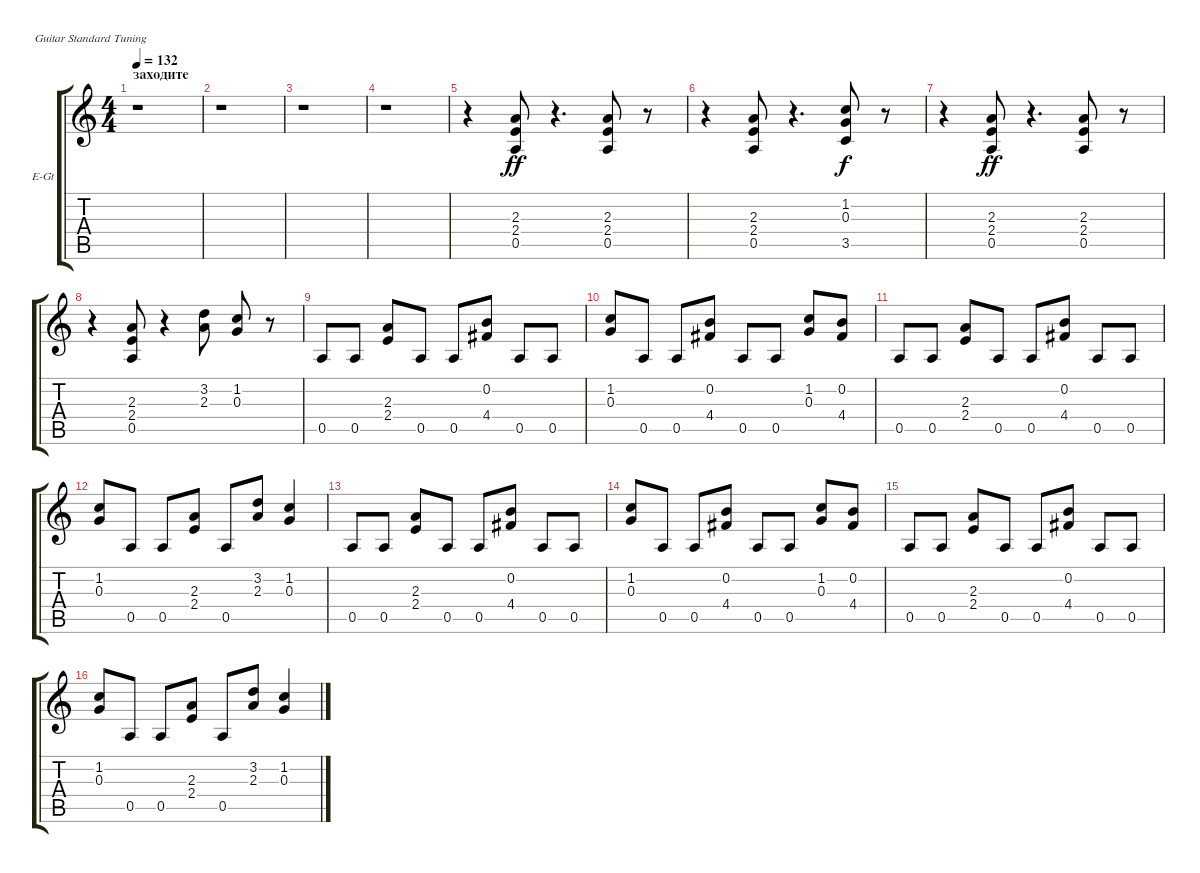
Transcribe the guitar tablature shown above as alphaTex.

\bracketExtendMode groupsimilarinstruments
\firstSystemTrackNameOrientation horizontal
\otherSystemsTrackNameOrientation horizontal
\track ("Владимир Холстинин" "E-Gt") {instrument overdrivenguitar}
\staff {score tabs}
\tuning (E4 B3 G3 D3 A2 E2)
\ts (4 4)
\section ("" "заходите")
\tempo 132
\clef g2
\scale
0.487395
\ks c
r.1{dy ff instrument overdrivenguitar} |
\scale
0.256303 r.1 |
\scale
0.256303 r.1 |
\scale
0.333333 r.1 |
\scale
0.333333 r.4 (2.3 2.4 0.5).8 r.4{d} (2.3 2.4 0.5).8 r.8 |
\scale
0.333333 r.4 (2.3 2.4 0.5).8 r.4{d} (1.2 0.3 3.5).8{dy f} r.8 |
\scale
0.333333 r.4 (2.3 2.4 0.5).8{dy ff} r.4{d} (2.3 2.4 0.5).8 r.8 |
\scale
0.333333 r.4 (2.3 2.4 0.5).8 r.4 (3.2 2.3).8 (1.2 0.3).8 r.8 |
\scale
0.333333 0.5.8 0.5.8 (2.3 2.4).8 0.5.8 0.5.8 (0.2 4.4).8 0.5.8 0.5.8 |
\scale
0.333333 (1.2 0.3).8 0.5.8 0.5.8 (0.2 4.4).8 0.5.8 0.5.8 (1.2 0.3).8 (0.2 4.4).8 |
\scale
0.333333 0.5.8 0.5.8 (2.3 2.4).8 0.5.8 0.5.8 (0.2 4.4).8 0.5.8 0.5.8 |
\scale
0.333333 (1.2 0.3).8 0.5.8 0.5.8 (2.3 2.4).8 0.5.8 (3.2 2.3).8 (1.2 0.3).4 |
\scale
0.333333 0.5.8 0.5.8 (2.3 2.4).8 0.5.8 0.5.8 (0.2 4.4).8 0.5.8 0.5.8 |
\scale
0.333333 (1.2 0.3).8 0.5.8 0.5.8 (0.2 4.4).8 0.5.8 0.5.8 (1.2 0.3).8 (0.2 4.4).8 |
\scale
0.333333 0.5.8 0.5.8 (2.3 2.4).8 0.5.8 0.5.8 (0.2 4.4).8 0.5.8 0.5.8 |
\scale
0.333333 (1.2 0.3).8 0.5.8 0.5.8 (2.3 2.4).8 0.5.8 (3.2 2.3).8 (1.2 0.3).4
